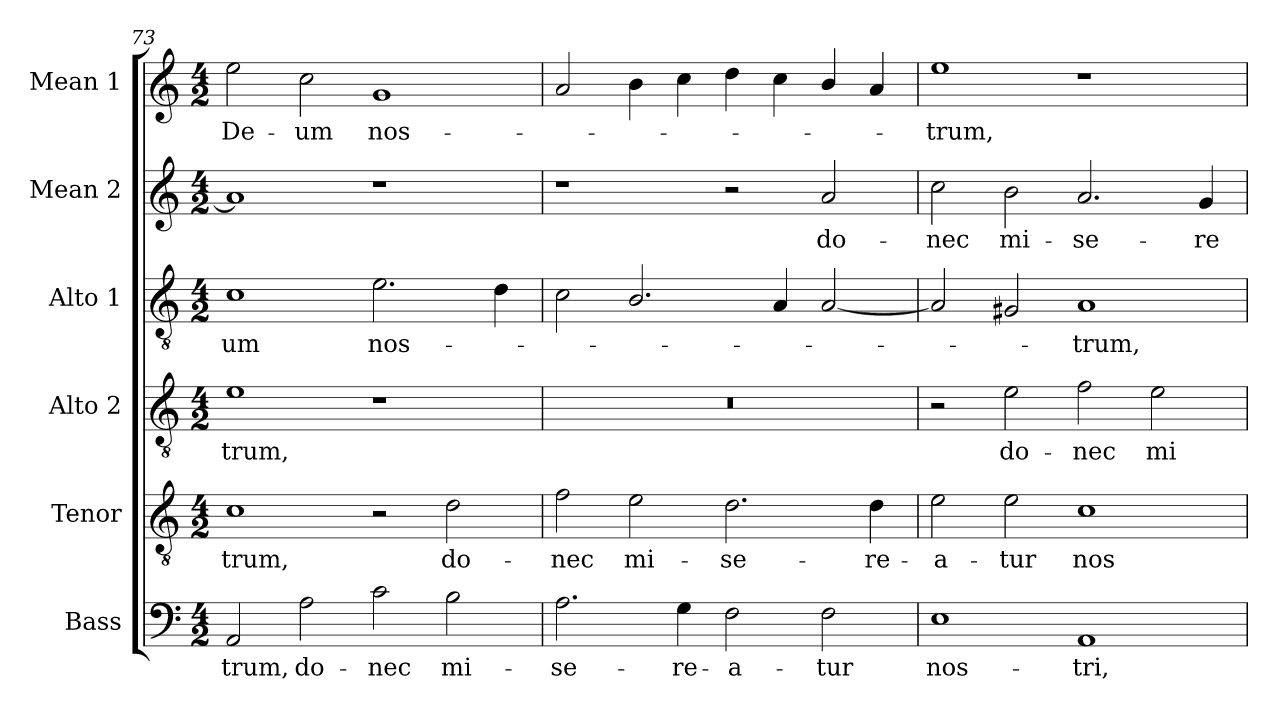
**kern	**text	**kern	**text	**kern	**text	**kern	**text	**kern	**text	**kern	**text
*part6	*part6	*part5	*part5	*part4	*part4	*part3	*part3	*part2	*part2	*part1	*part1
*staff6	*staff6	*staff5	*staff5	*staff4	*staff4	*staff3	*staff3	*staff2	*staff2	*staff1	*staff1
*I"Bass	*	*I"Tenor	*	*I"Alto 2	*	*I"Alto 1	*	*I"Mean 2	*	*I"Mean 1	*
*I'B.	*	*I'T.	*	*I'A2.	*	*I'A1	*	*I'M2.	*	*I'M1.	*
*clefF4	*	*clefGv2	*	*clefGv2	*	*clefGv2	*	*clefG2	*	*clefG2	*
*	*	*ITrd7c12	*	*ITrd7c12	*	*ITrd7c12	*	*	*	*	*
*k[]	*	*k[]	*	*k[]	*	*k[]	*	*k[]	*	*k[]	*
*a:	*	*a:	*	*a:	*	*a:	*	*a:	*	*a:	*
*M4/2	*	*M4/2	*	*M4/2	*	*M4/2	*	*M4/2	*	*M4/2	*
=73	=73	=73	=73	=73	=73	=73	=73	=73	=73	=73	=73
!	!LO:LY:b:color=#000000	!	!	!	!	!	!	!	!	!	!
!	!	!	!LO:LY:b:color=#000000	!	!	!	!	!	!	!	!
!	!	!	!	!	!LO:LY:b:color=#000000	!	!	!	!	!	!
!	!	!	!	!	!	!	!LO:LY:b:color=#000000	!	!	!	!
!	!	!	!	!	!	!	!	!	!	!	!LO:LY:b:color=#000000
2AAi/	-trum,	1Ci	-trum,	1Ei	-trum,	1Ci	-um	1ai]	.	2eei\	De-
!	!LO:LY:b:color=#000000	!	!	!	!	!	!	!	!	!	!
!	!	!	!	!	!	!	!	!	!	!	!LO:LY:b:color=#000000
2Ai\	do-	.	.	.	.	.	.	.	.	2cci\	-um
!	!LO:LY:b:color=#000000	!	!	!	!	!	!	!	!	!	!
!	!	!	!	!	!	!	!LO:LY:b:color=#000000	!	!	!	!
!	!	!	!	!	!	!	!	!	!	!	!LO:LY:b:color=#000000
2ci\	-nec	2r	.	1r	.	2.Ei\	nos-	1r	.	1gi	nos-
!	!LO:LY:b:color=#000000	!	!	!	!	!	!	!	!	!	!
!	!	!	!LO:LY:b:color=#000000	!	!	!	!	!	!	!	!
2Bi\	mi-	2Di\	do-	.	.	.	.	.	.	.	.
.	.	.	.	.	.	4Di\	.	.	.	.	.
=74	=74	=74	=74	=74	=74	=74	=74	=74	=74	=74	=74
!	!LO:LY:b:color=#000000	!	!	!	!	!	!	!	!	!	!
!	!	!	!LO:LY:b:color=#000000	!LO:N:vis=1	!	!	!	!	!	!	!
2.Ai\	-se-	2Fi\	-nec	0r	.	2Ci\	.	1r	.	2ai/	.
!	!	!	!LO:LY:b:color=#000000	!	!	!	!	!	!	!	!
.	.	2Ei\	mi-	.	.	2.BBi/	.	.	.	4bi\	.
!	!LO:LY:b:color=#000000	!	!	!	!	!	!	!	!	!	!
4Gi\	-re-	.	.	.	.	.	.	.	.	4cci\	.
!	!LO:LY:b:color=#000000	!	!	!	!	!	!	!	!	!	!
!	!	!	!LO:LY:b:color=#000000	!	!	!	!	!	!	!	!
2Fi\	-a-	2.Di\	-se-	.	.	.	.	2r	.	4ddi\	.
.	.	.	.	.	.	4AAi/	.	.	.	4cci\	.
!	!LO:LY:b:color=#000000	!	!	!	!	!	!	!	!	!	!
!	!	!	!	!	!	!	!	!	!LO:LY:b:color=#000000	!	!
2Fi\	-tur	.	.	.	.	[<2AAi/	.	2ai/	do-	4bi/	.
!	!	!	!LO:LY:b:color=#000000	!	!	!	!	!	!	!	!
.	.	4Di\	-re-	.	.	.	.	.	.	4ai/	.
=75	=75	=75	=75	=75	=75	=75	=75	=75	=75	=75	=75
!	!LO:LY:b:color=#000000	!	!	!	!	!	!	!	!	!	!
!	!	!	!LO:LY:b:color=#000000	!	!	!	!	!	!	!	!
!	!	!	!	!	!	!	!	!	!LO:LY:b:color=#000000	!	!
!	!	!	!	!	!	!	!	!	!	!	!LO:LY:b:color=#000000
1Ei	nos-	2Ei\	-a-	2r	.	2AAi/]	.	2cci\	-nec	1eei	-trum,
!	!	!	!LO:LY:b:color=#000000	!	!	!	!	!	!	!	!
!	!	!	!	!	!LO:LY:b:color=#000000	!	!	!	!	!	!
!	!	!	!	!	!	!	!	!	!LO:LY:b:color=#000000	!	!
.	.	2Ei\	-tur	2Ei\	do-	2GG#Xi/	.	2bi\	mi-	.	.
!	!LO:LY:b:color=#000000	!	!	!	!	!	!	!	!	!	!
!	!	!	!LO:LY:b:color=#000000	!	!	!	!	!	!	!	!
!	!	!	!	!	!LO:LY:b:color=#000000	!	!	!	!	!	!
!	!	!	!	!	!	!	!LO:LY:b:color=#000000	!	!	!	!
!	!	!	!	!	!	!	!	!	!LO:LY:b:color=#000000	!	!
1AAi	-tri,	1Ci	nos-	2Fi\	-nec	1AAi	-trum,	2.ai/	-se-	1r	.
!	!	!	!	!	!LO:LY:b:color=#000000	!	!	!	!	!	!
.	.	.	.	2Ei\	mi-	.	.	.	.	.	.
!	!	!	!	!	!	!	!	!	!LO:LY:b:color=#000000	!	!
.	.	.	.	.	.	.	.	4gi/	-re-	.	.
=	=	=	=	=	=	=	=	=	=	=	=
*-	*-	*-	*-	*-	*-	*-	*-	*-	*-	*-	*-
